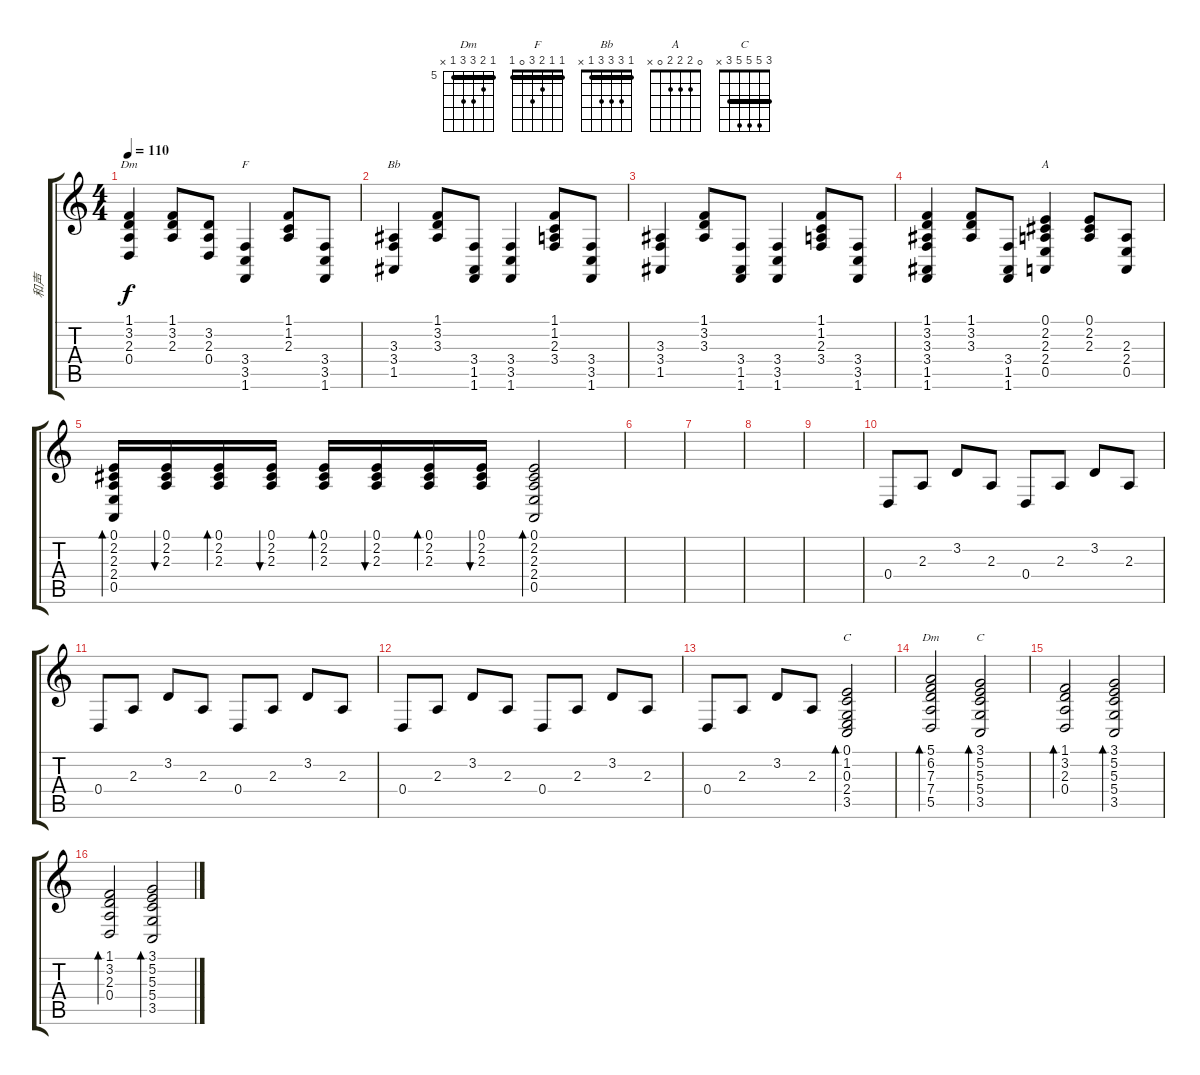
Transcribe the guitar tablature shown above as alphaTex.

\track ("和声" "和声") {instrument acousticgrandpiano}
\staff {score tabs}
\tuning (E4 B3 G3 D3 A2 E2) {hide}
\chord ("Dm" 1 3 2 0 x x)
\chord ("F" 1 1 2 3 0 1) {barre 1}
\chord ("Bb" 1 3 3 3 1 x) {barre 1}
\chord ("A" 0 2 2 2 0 x)
\chord ("C" 0 1 0 2 3 x)
\chord ("Dm" 5 6 7 7 5 x) {firstfret 5 barre 5}
\chord ("C" 3 5 5 5 3 x) {barre 3}
\ts (4 4)
\tempo 110
\clef g2
\ks c
(1.1 3.2 2.3 0.4).4{ch "Dm" dy f} (1.1 3.2 2.3).8 (3.2 2.3 0.4).8 (3.4 3.5 1.6).4{ch "F"} (1.1 1.2 2.3).8 (3.4 3.5 1.6).8 |
(3.3 3.4 1.5).4{ch "Bb"} (1.1 3.2 3.3).8 (3.4 1.5 1.6).8 (3.4 3.5 1.6).4 (1.1 1.2 2.3 3.4).8 (3.4 3.5 1.6).8 |
(3.3 3.4 1.5).4 (1.1 3.2 3.3).8 (3.4 1.5 1.6).8 (3.4 3.5 1.6).4 (1.1 1.2 2.3 3.4).8 (3.4 3.5 1.6).8 |
(1.1 3.2 3.3 3.4 1.5 1.6).4 (1.1 3.2 3.3).8 (3.4 1.5 1.6).8 (0.1 2.2 2.3 2.4 0.5).4{ch "A"} (0.1 2.2 2.3).8 (2.3 2.4 0.5).8 |
(0.1 2.2 2.3 2.4 0.5).16{bd 120} (0.1 2.2 2.3).16{bu 120} (0.1 2.2 2.3).16{bd 120} (0.1 2.2 2.3).16{bu 120} (0.1 2.2 2.3).16{bd 120} (0.1 2.2 2.3).16{bu 120} (0.1 2.2 2.3).16{bd 120} (0.1 2.2 2.3).16{bu 120} (0.1 2.2 2.3 2.4 0.5).2{bd 240} |
|
|
|
|
0.4.8 2.3.8 3.2.8 2.3.8 0.4.8 2.3.8 3.2.8 2.3.8 |
0.4.8 2.3.8 3.2.8 2.3.8 0.4.8 2.3.8 3.2.8 2.3.8 |
0.4.8 2.3.8 3.2.8 2.3.8 0.4.8 2.3.8 3.2.8 2.3.8 |
0.4.8 2.3.8 3.2.8 2.3.8 (0.1 1.2 0.3 2.4 3.5).2{bd 240 ch "C"} |
(5.1 6.2 7.3 7.4 5.5).2{bd 240 ch "Dm"} (3.1 5.2 5.3 5.4 3.5).2{bd 240 ch "C"} |
(1.1 3.2 2.3 0.4).2{bd 240} (3.1 5.2 5.3 5.4 3.5).2{bd 240} |
(1.1 3.2 2.3 0.4).2{bd 240} (3.1 5.2 5.3 5.4 3.5).2{bd 240}
